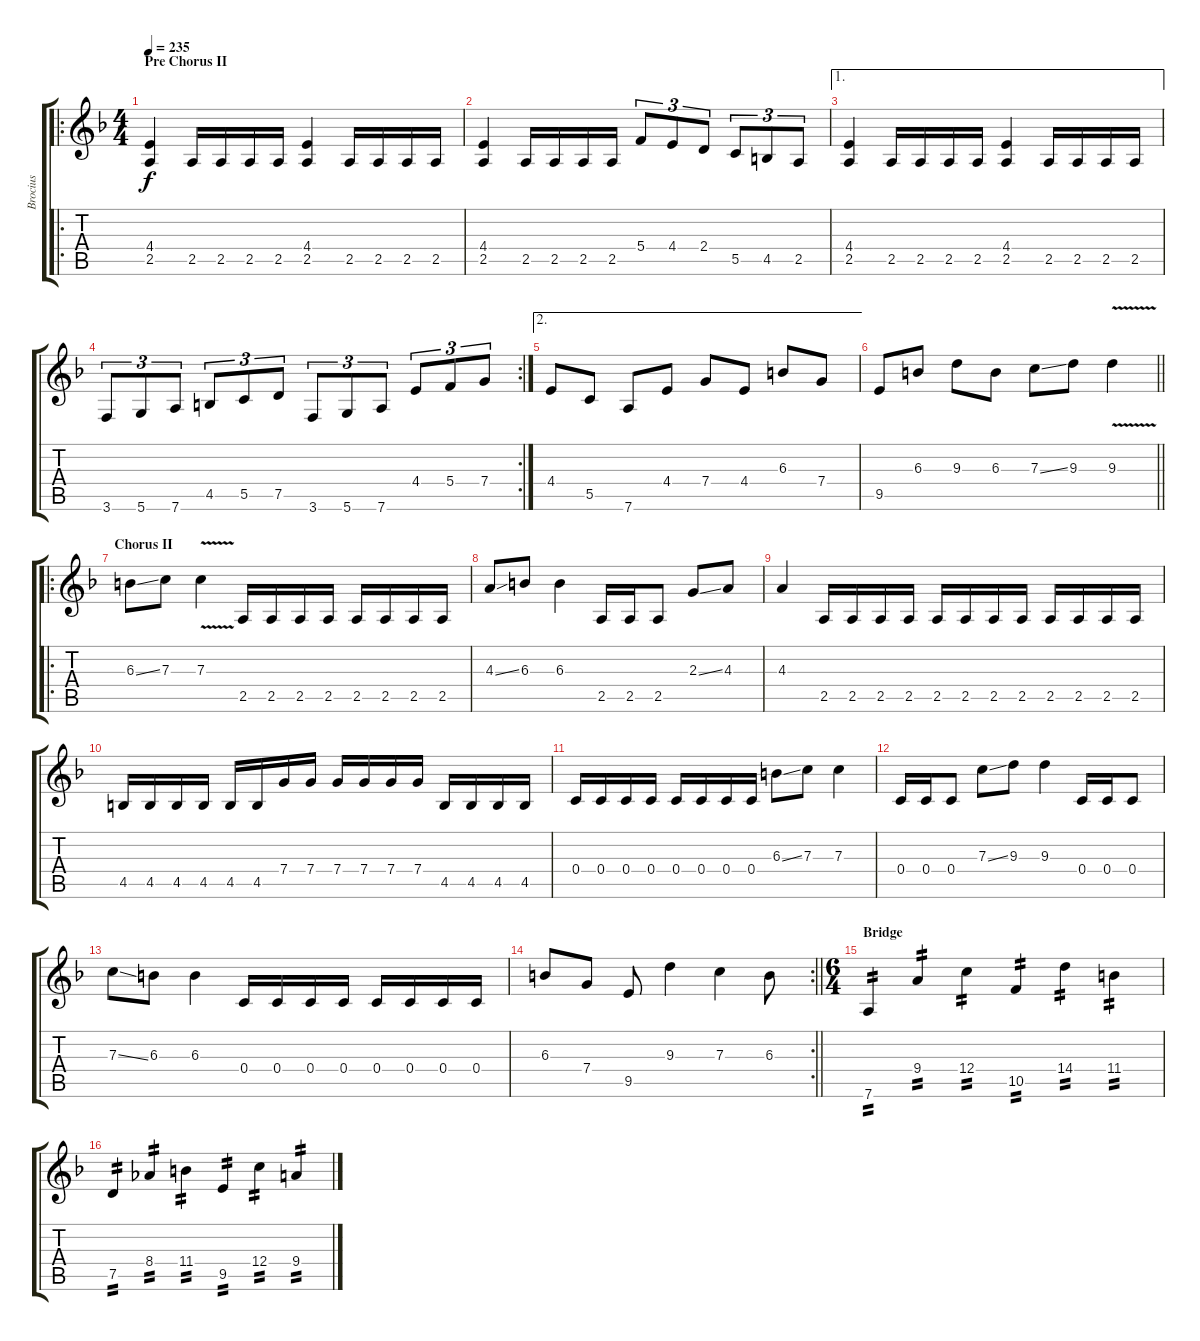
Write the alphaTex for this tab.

\track ("Brocius" "Brocius") {instrument distortionguitar}
\staff {score tabs}
\tuning (D4 A3 F3 C3 G2 D2) {hide}
\ro
\ts (4 4)
\section ("" "Pre Chorus II")
\tempo 235
\clef g2
\ks f
(4.4 2.5).4{dy f} 2.5.16 2.5.16 2.5.16 2.5.16 (4.4 2.5).4 2.5.16 2.5.16 2.5.16 2.5.16 |
(4.4 2.5).4 2.5.16 2.5.16 2.5.16 2.5.16 5.4.8{tu (3 2)} 4.4.8{tu (3 2)} 2.4.8{tu (3 2)} 5.5.8{tu (3 2)} 4.5.8{tu (3 2)} 2.5.8{tu (3 2)} |
\ae 1
(4.4 2.5).4 2.5.16 2.5.16 2.5.16 2.5.16 (4.4 2.5).4 2.5.16 2.5.16 2.5.16 2.5.16 |
\rc 2
3.6.8{tu (3 2)} 5.6.8{tu (3 2)} 7.6.8{tu (3 2)} 4.5.8{tu (3 2)} 5.5.8{tu (3 2)} 7.5.8{tu (3 2)} 3.6.8{tu (3 2)} 5.6.8{tu (3 2)} 7.6.8{tu (3 2)} 4.4.8{tu (3 2)} 5.4.8{tu (3 2)} 7.4.8{tu (3 2)} |
\ae 2
4.4.8 5.5.8 7.6.8 4.4.8 7.4.8 4.4.8 6.3.8 7.4.8 |
\barLineRight lightlight
9.5.8 6.3.8 9.3.8 6.3.8 7.3{ss}.8 9.3.8 9.3{v}.4 |
\ro
\section ("" "Chorus II")
6.3{ss}.8 7.3.8 7.3{v}.4 2.5.16 2.5.16 2.5.16 2.5.16 2.5.16 2.5.16 2.5.16 2.5.16 |
4.3{ss}.8 6.3.8 6.3.4 2.5.16 2.5.16 2.5.8 2.3{ss}.8 4.3.8 |
4.3.4 2.5.16 2.5.16 2.5.16 2.5.16 2.5.16 2.5.16 2.5.16 2.5.16 2.5.16 2.5.16 2.5.16 2.5.16 |
4.5.16 4.5.16 4.5.16 4.5.16 4.5.16 4.5.16 7.4.16 7.4.16 7.4.16 7.4.16 7.4.16 7.4.16 4.5.16 4.5.16 4.5.16 4.5.16 |
0.4.16 0.4.16 0.4.16 0.4.16 0.4.16 0.4.16 0.4.16 0.4.16 6.3{ss}.8 7.3.8 7.3.4 |
0.4.16 0.4.16 0.4.8 7.3{ss}.8 9.3.8 9.3.4 0.4.16 0.4.16 0.4.8 |
7.3{ss}.8 6.3.8 6.3.4 0.4.16 0.4.16 0.4.16 0.4.16 0.4.16 0.4.16 0.4.16 0.4.16 |
\rc 2
\barLineRight lightlight
6.3.8 7.4.8 9.5.8 9.3.4 7.3.4 6.3.8 |
\ts (6 4)
\section ("" "Bridge")
7.6.4{tp 2} 9.4.4{tp 2} 12.4.4{tp 2} 10.5.4{tp 2} 14.4.4{tp 2} 11.4.4{tp 2} |
7.5.4{tp 2} 8.4.4{tp 2} 11.4.4{tp 2} 9.5.4{tp 2} 12.4.4{tp 2} 9.4.4{tp 2}
